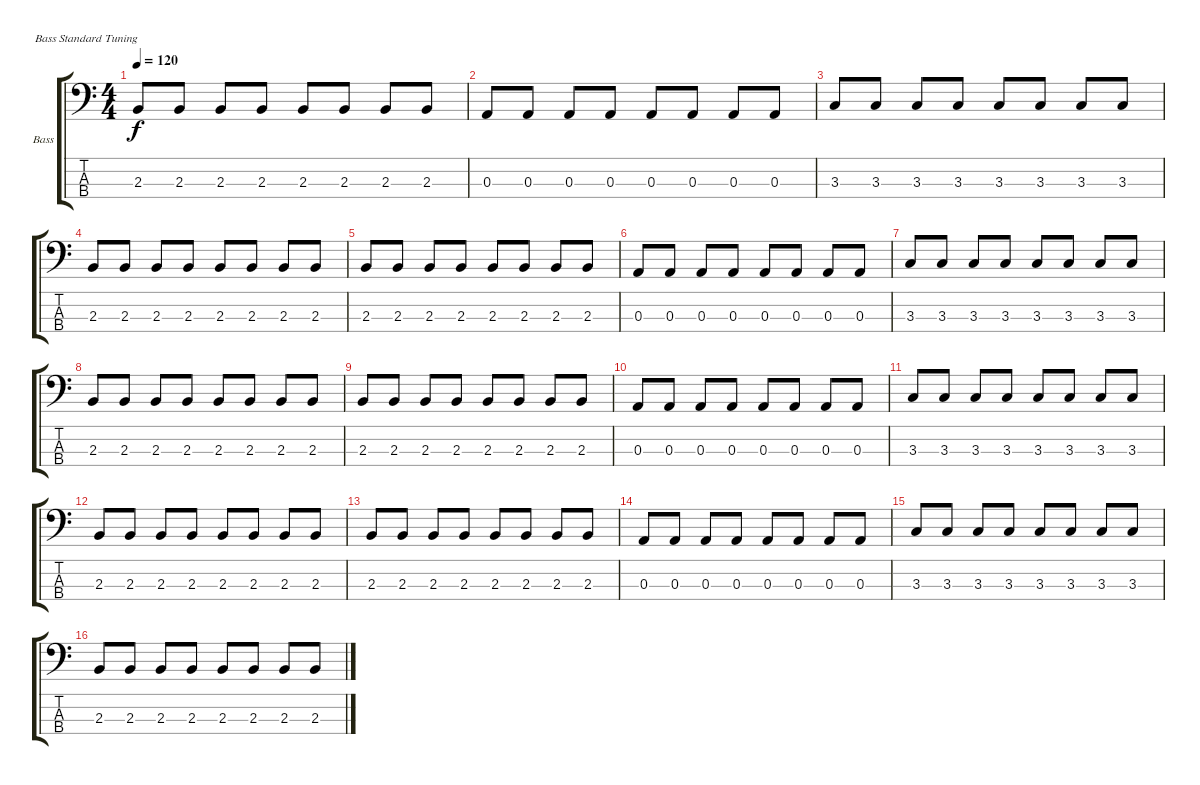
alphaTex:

\defaultSystemsLayout 4
\bracketExtendMode groupsimilarinstruments
\firstSystemTrackNameOrientation horizontal
\otherSystemsTrackNameOrientation horizontal
\track ("Bass" "Bass") {instrument electricbassfinger}
\staff {score tabs}
\tuning (G2 D2 A1 E1)
\ts (4 4)
\tempo 120
\clef f4
\ks c
2.3.8{dy f} 2.3.8 2.3.8 2.3.8 2.3.8 2.3.8 2.3.8 2.3.8 |
0.3.8 0.3.8 0.3.8 0.3.8 0.3.8 0.3.8 0.3.8 0.3.8 |
3.3.8 3.3.8 3.3.8 3.3.8 3.3.8 3.3.8 3.3.8 3.3.8 |
2.3.8 2.3.8 2.3.8 2.3.8 2.3.8 2.3.8 2.3.8 2.3.8 |
2.3.8 2.3.8 2.3.8 2.3.8 2.3.8 2.3.8 2.3.8 2.3.8 |
0.3.8 0.3.8 0.3.8 0.3.8 0.3.8 0.3.8 0.3.8 0.3.8 |
3.3.8 3.3.8 3.3.8 3.3.8 3.3.8 3.3.8 3.3.8 3.3.8 |
2.3.8 2.3.8 2.3.8 2.3.8 2.3.8 2.3.8 2.3.8 2.3.8 |
2.3.8 2.3.8 2.3.8 2.3.8 2.3.8 2.3.8 2.3.8 2.3.8 |
0.3.8 0.3.8 0.3.8 0.3.8 0.3.8 0.3.8 0.3.8 0.3.8 |
3.3.8 3.3.8 3.3.8 3.3.8 3.3.8 3.3.8 3.3.8 3.3.8 |
2.3.8 2.3.8 2.3.8 2.3.8 2.3.8 2.3.8 2.3.8 2.3.8 |
2.3.8 2.3.8 2.3.8 2.3.8 2.3.8 2.3.8 2.3.8 2.3.8 |
0.3.8 0.3.8 0.3.8 0.3.8 0.3.8 0.3.8 0.3.8 0.3.8 |
3.3.8 3.3.8 3.3.8 3.3.8 3.3.8 3.3.8 3.3.8 3.3.8 |
2.3.8 2.3.8 2.3.8 2.3.8 2.3.8 2.3.8 2.3.8 2.3.8
